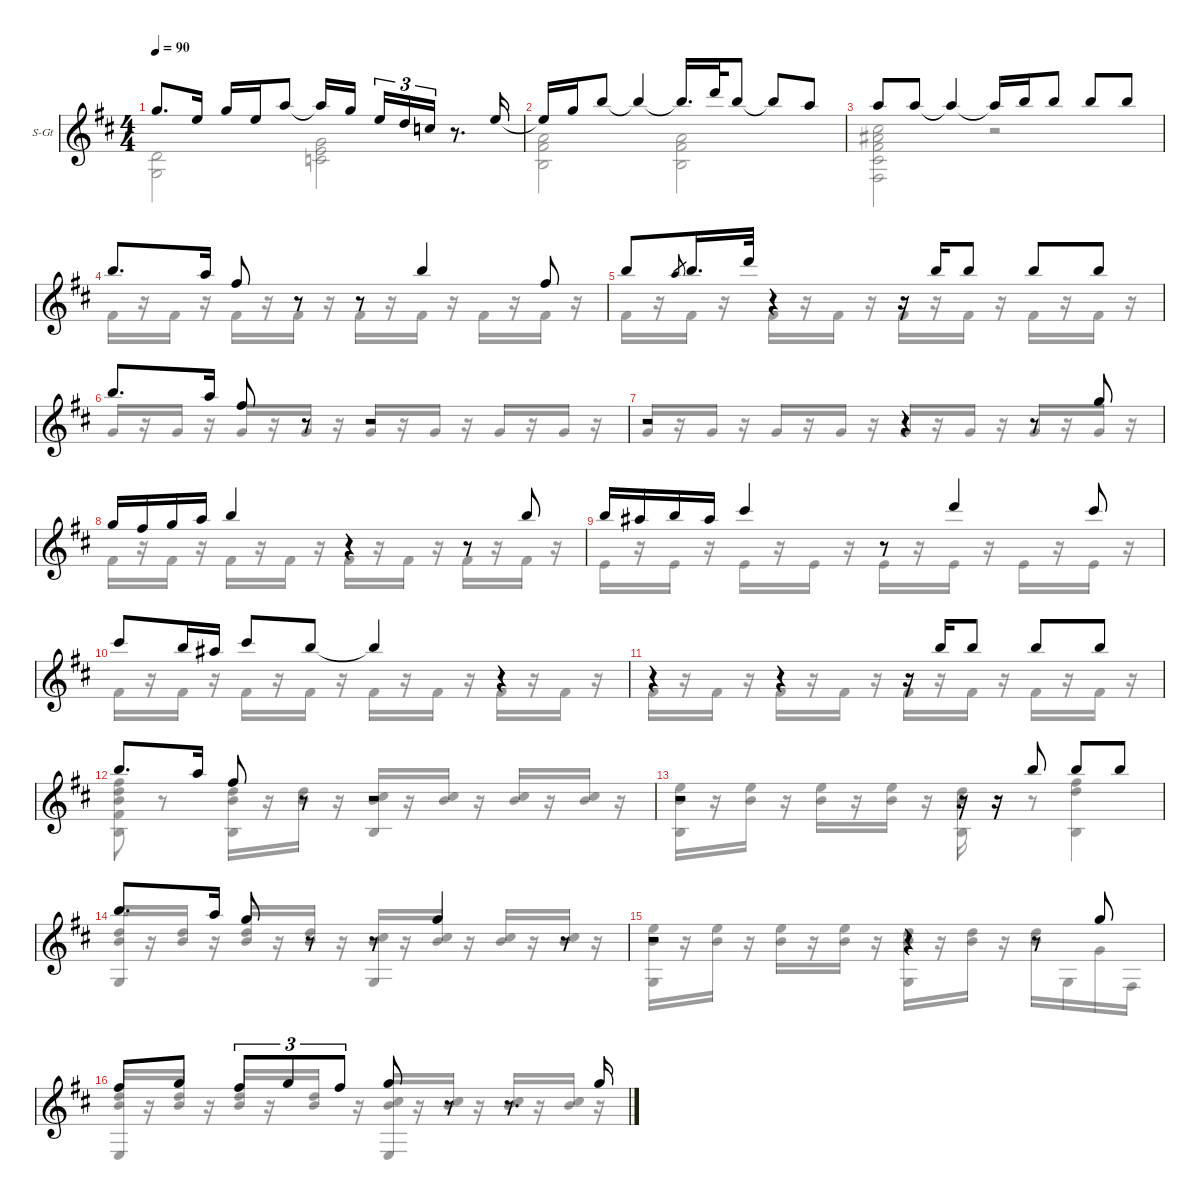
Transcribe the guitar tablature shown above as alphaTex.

\defaultSystemsLayout 4
\hideDynamics
\bracketExtendMode groupsimilarinstruments
\firstSystemTrackNameOrientation horizontal
\otherSystemsTrackNameOrientation horizontal
\track ("Steel Guitar" "S-Gt") {instrument acousticguitarsteel}
\staff {score}
\tuning (E4 B3 G3 D3 A2 E2)
\voice
\ts (4 4)
\tempo 90
\clef g2
\ks bminor
3.1.8{d dy fff} 0.1.16 3.1.16 0.1.16 5.1.8 5.1{t}.16 3.1.16 5.2.16{tu (3 2)} 3.2.16{tu (3 2)} 1.2.16{tu (3 2)} r.8{d} 0.1.16 |
0.1{t}.16 3.1.16 7.1.8 7.1{t}.4 7.1{t}.16{d} 10.1.32 7.1.8 7.1{t}.8 5.1.8 |
5.1.8 5.1.8 5.1{t}.4 5.1{t}.16 7.1.16 7.1.8 7.1.8 7.1.8 |
7.1.8{d} 5.1.16 7.2.8 r.8 r.8 7.1.4 7.2.8 |
7.1.8 5.1.8{gr} 7.1.16{d} 10.1.32 r.4 r.16 7.1.16 7.1.8 7.1.8 7.1.8 |
7.1.8{d} 5.1.16 7.2.8 r.8 r.2 |
r.2 r.4 r.8 3.1.8 |
3.1.16 2.1.16 3.1.16 5.1.16 7.1.4 r.4 r.8 7.1.8 |
7.1.16 6.1.16 7.1.16 6.1.16 9.1.4 r.8 10.1.4 9.1.8 |
9.1.8 7.1.16 6.1.16 9.1.8 7.1.8 7.1{t}.4 r.4 |
r.4 r.4 r.16 7.1.16 7.1.8 7.1.8 7.1.8 |
7.1.8{d} 5.1.16 2.1.8 r.8 r.2 |
r.2 r.16 r.16 7.1.8 7.1.8 7.1.8 |
7.1.8{d} 5.1.16 3.1.8 r.8 r.8 3.1.4 r.8 |
r.2 r.4 r.8 3.1.8 |
2.1.8 3.1.8 2.1.8{tu (3 2)} 3.1.8{tu (3 2)} 2.1.8{tu (3 2)} 3.1.8 r.8 r.8{d} 3.1.16
\voice
\clef g2
\ottava regular
\simile none
\ks bminor
(3.6 0.4).2{dy fff} (3.5 2.4 0.3).2 |
(2.5 2.3 4.4).2 (2.5 2.3 4.4).2 |
(2.6 4.5 4.4 3.3 2.2).2 r.2 |
4.4.16 r.16 4.4.16 r.16 4.4.16 r.16 4.4.16 r.16 4.4.16 r.16 4.4.16 r.16 4.4.16 r.16 4.4.16 r.16 |
4.4.16 r.16 4.4.16 r.16 4.4.16 r.16 4.4.16 r.16 4.4.16 r.16 4.4.16 r.16 4.4.16 r.16 4.4.16 r.16 |
5.4.16{beam invert} r.16 5.4.16 r.16{beam invert} 5.4.16{beam invert} r.16 5.4.16 r.16{beam invert} 5.4.16{beam invert} r.16 5.4.16 r.16{beam invert} 5.4.16{beam invert} r.16 5.4.16 r.16{beam invert} |
5.4.16{beam invert} r.16 5.4.16 r.16{beam invert} 5.4.16{beam invert} r.16 5.4.16 r.16{beam invert} 5.4.16{beam invert} r.16 5.4.16 r.16{beam invert} 5.4.16{beam invert} r.16 5.4.16 r.16 |
4.4.16 r.16 4.4.16 r.16 4.4.16 r.16 4.4.16 r.16 4.4.16 r.16 4.4.16 r.16 4.4.16 r.16 4.4.16 r.16 |
2.4.16 r.16 2.4.16 r.16 2.4.16 r.16 2.4.16 r.16 2.4.16 r.16 2.4.16 r.16 2.4.16 r.16 2.4.16 r.16 |
4.4.16 r.16 4.4.16 r.16 4.4.16 r.16 4.4.16 r.16 4.4.16 r.16 4.4.16 r.16 4.4.16 r.16 4.4.16 r.16 |
4.4.16 r.16 4.4.16 r.16 4.4.16 r.16 4.4.16 r.16 4.4.16 r.16 4.4.16 r.16 4.4.16 r.16 4.4.16 r.16 |
(7.6 9.4 7.3 9.5 7.2).8 r.8 (7.3 9.4 7.6).16 r.16 (9.4 7.3).16 r.16 (2.5 2.2 4.3).16 r.16 (2.2 4.3).16 r.16 (2.2 4.3).16{beam invert} r.16 (2.2 4.3).16 r.16 |
(5.2 4.3 2.5).16 r.16 (5.2 4.3).16 r.16 (5.2 4.3).16 r.16 (5.2 4.3).16 r.16 (7.3 7.6 9.4).16 r.16 r.8 (7.6 7.3 7.2).4 |
(4.3 3.2 3.6).16 r.16 (3.2 4.3).16 r.16 (3.2 4.3).16{beam invert} r.16 (3.2 4.3).16 r.16 (4.3 2.2 3.6).16 r.16 (2.2 4.3).16 r.16 (2.2 4.3).16{beam invert} r.16 (2.2 4.3).16 r.16{beam invert} |
(0.2 0.1 3.6).16 r.16 (0.2 0.1).16 r.16 (0.2 0.1).16 r.16 (0.2 0.1).16 r.16 (3.2 4.3 3.6).16 r.16 (3.2 4.3).16 r.16 (3.2 4.3).16 3.6.16 0.3.16 2.6.16 |
(4.3 3.2 0.6).16 r.16 (3.2 4.3).16 r.16 (3.2 4.3).16{beam invert} r.16 (3.2 4.3).16 r.16 (4.3 2.2 0.6).16 r.16 (2.2 4.3).16 r.16 (2.2 4.3).16{beam invert} r.16 (2.2 4.3).16 r.16
